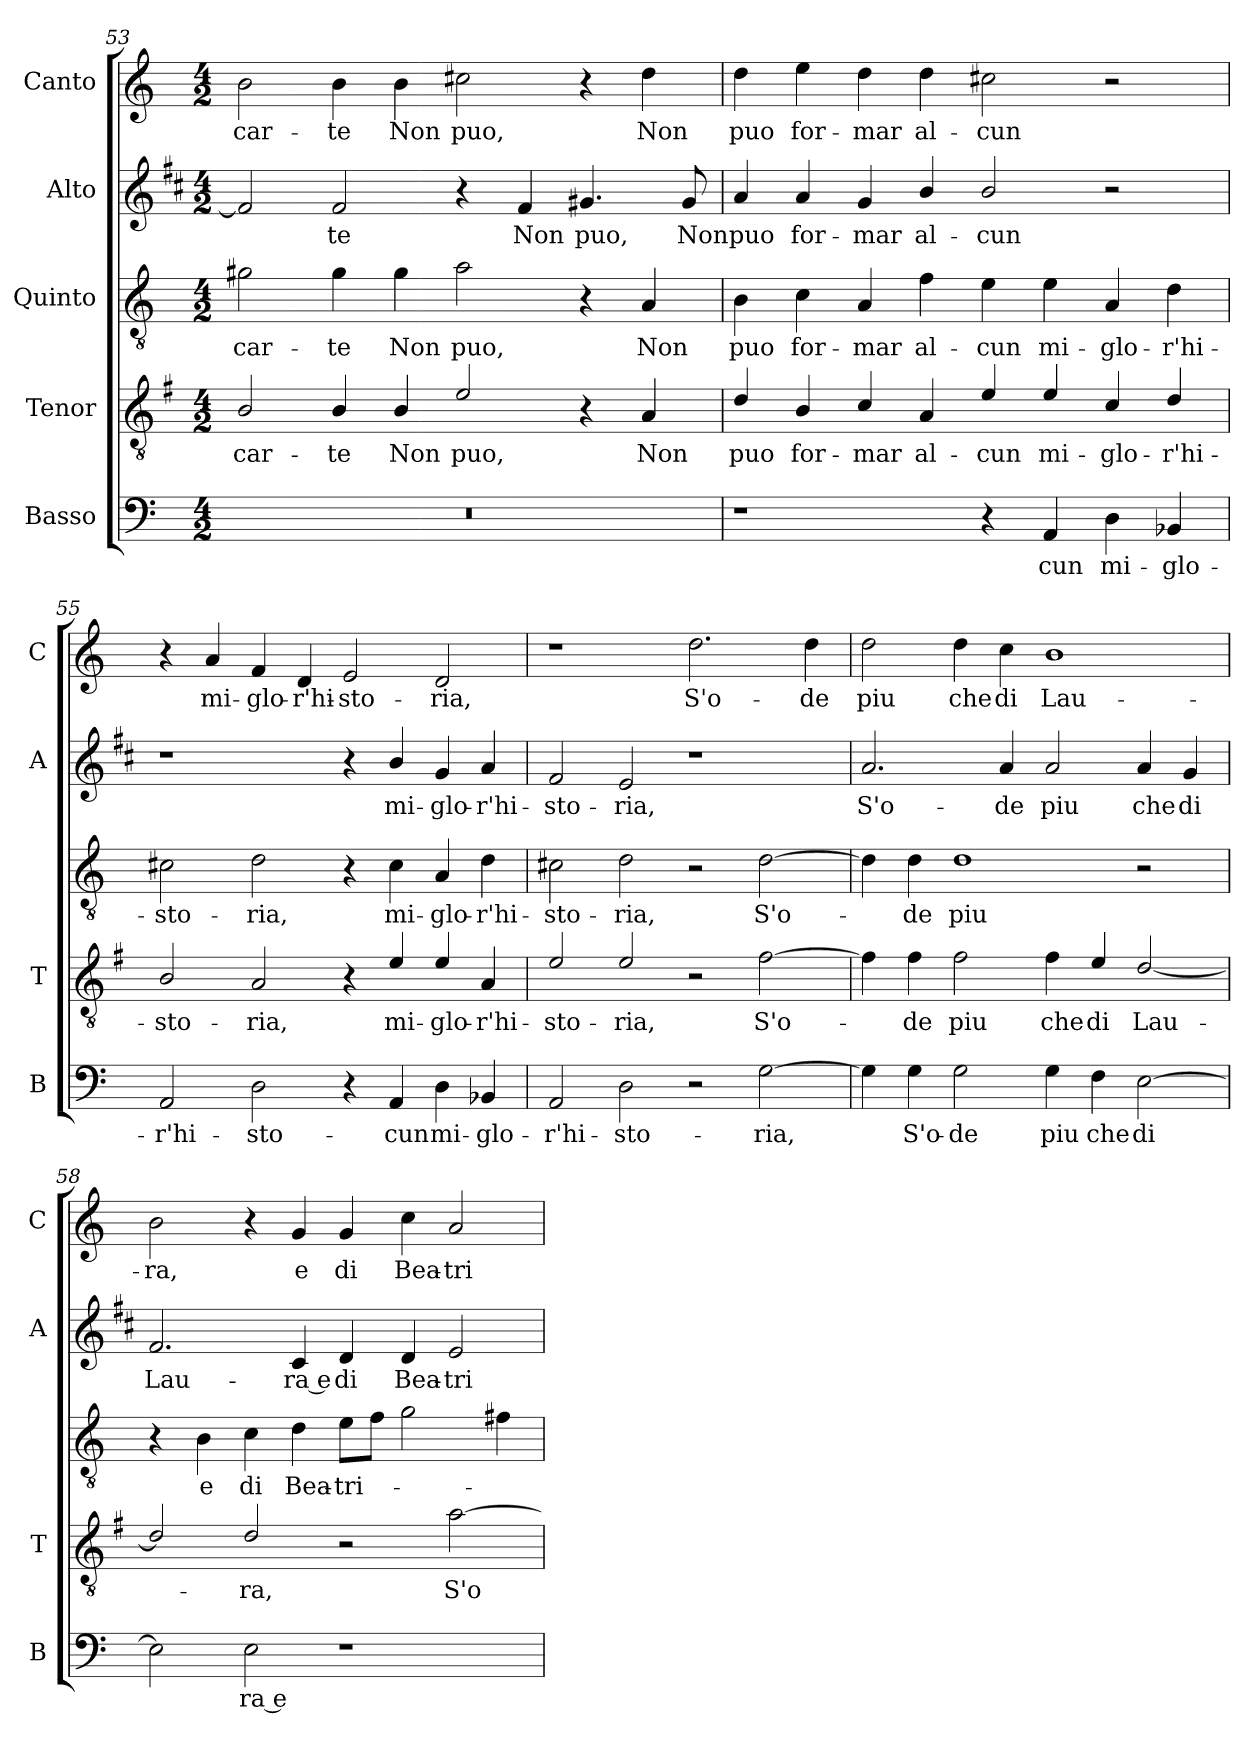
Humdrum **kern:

**kern	**text	**kern	**text	**kern	**text	**kern	**text	**kern	**text
*part5	*part5	*part4	*part4	*part3	*part3	*part2	*part2	*part1	*part1
*staff5	*staff5	*staff4	*staff4	*staff3	*staff3	*staff2	*staff2	*staff1	*staff1
*I"Basso	*	*I"Tenor	*	*I"Quinto	*	*I"Alto	*	*I"Canto	*
*I'B	*	*I'T	*	*	*	*I'A	*	*I'C	*
*clefF4	*	*clefGv2	*	*clefGv2	*	*clefG2	*	*clefG2	*
*	*	*ITrd4c7	*	*	*	*ITrd1c2	*	*	*
*k[]	*	*k[]	*	*k[]	*	*k[]	*	*k[]	*
*C:	*	*C:	*	*C:	*	*C:	*	*C:	*
*M4/2	*	*M4/2	*	*M4/2	*	*M4/2	*	*M4/2	*
=53	=53	=53	=53	=53	=53	=53	=53	=53	=53
!	!	!	!LO:LY:b	!	!LO:LY:b	!	!	!	!LO:LY:b
0r	.	2E/	car-	2g#X\	car-	2e/]	.	2b\	car-
!	!	!	!LO:LY:b	!	!LO:LY:b	!	!LO:LY:b	!	!LO:LY:b
.	.	4E/	-te	4g#\	-te	2e/	-te	4b\	-te
!	!	!	!LO:LY:b	!	!LO:LY:b	!	!	!	!LO:LY:b
.	.	4E/	Non	4g#\	Non	.	.	4b\	Non
!	!	!	!LO:LY:b	!	!LO:LY:b	!	!	!	!LO:LY:b
.	.	2A/	puo,	2a\	puo,	4r	.	2cc#X\	puo,
!	!	!	!	!	!	!	!LO:LY:b	!	!
.	.	.	.	.	.	4e/	Non	.	.
!	!	!	!	!	!	!	!LO:LY:b	!	!
.	.	4r	.	4r	.	4.f#X/	puo,	4r	.
!	!	!	!LO:LY:b	!	!LO:LY:b	!	!	!	!LO:LY:b
.	.	4D/	Non	4A/	Non	.	.	4dd\	Non
!	!	!	!	!	!	!	!LO:LY:b	!	!
.	.	.	.	.	.	8f#/	Non	.	.
=54	=54	=54	=54	=54	=54	=54	=54	=54	=54
!	!	!	!LO:LY:b	!	!LO:LY:b	!	!LO:LY:b	!	!LO:LY:b
1r	.	4G/	puo	4B\	puo	4g/	puo	4dd\	puo
!	!	!	!LO:LY:b	!	!LO:LY:b	!	!LO:LY:b	!	!LO:LY:b
.	.	4E/	for-	4c\	for-	4g/	for-	4ee\	for-
!	!	!	!LO:LY:b	!	!LO:LY:b	!	!LO:LY:b	!	!LO:LY:b
.	.	4F/	-mar	4A/	-mar	4f/	-mar	4dd\	-mar
!	!	!	!LO:LY:b	!	!LO:LY:b	!	!LO:LY:b	!	!LO:LY:b
.	.	4D/	al-	4f\	al-	4a/	al-	4dd\	al-
!	!	!	!LO:LY:b	!	!LO:LY:b	!	!LO:LY:b	!	!LO:LY:b
4r	.	4A/	-cun	4e\	-cun	2a/	-cun	2cc#X\	-cun
!	!LO:LY:b	!	!LO:LY:b	!	!LO:LY:b	!	!	!	!
4AA/	cun	4A/	mi-	4e\	mi-	.	.	.	.
!	!LO:LY:b	!	!LO:LY:b	!	!LO:LY:b	!	!	!	!
4D\	mi-	4F/	-glo-	4A/	-glo-	2r	.	2r	.
!	!LO:LY:b	!	!LO:LY:b	!	!LO:LY:b	!	!	!	!
4BB-X/	-glo-	4G/	-r'hi-	4d\	-r'hi-	.	.	.	.
!!LO:LB:g=z
=55	=55	=55	=55	=55	=55	=55	=55	=55	=55
!	!LO:LY:b	!	!LO:LY:b	!	!LO:LY:b	!	!	!	!
2AA/	-r'hi-	2E/	-sto-	2c#X\	-sto-	1r	.	4r	.
!	!	!	!	!	!	!	!	!	!LO:LY:b
.	.	.	.	.	.	.	.	4a/	mi-
!	!LO:LY:b	!	!LO:LY:b	!	!LO:LY:b	!	!	!	!LO:LY:b
2D\	-sto-	2D/	-ria,	2d\	-ria,	.	.	4f/	-glo-
!	!	!	!	!	!	!	!	!	!LO:LY:b
.	.	.	.	.	.	.	.	4d/	-r'hi-
!	!	!	!	!	!	!	!	!	!LO:LY:b
4r	.	4r	.	4r	.	4r	.	2e/	-sto-
!	!LO:LY:b	!	!LO:LY:b	!	!LO:LY:b	!	!LO:LY:b	!	!
4AA/	-cun	4A/	mi-	4c#\	mi-	4a/	mi-	.	.
!	!LO:LY:b	!	!LO:LY:b	!	!LO:LY:b	!	!LO:LY:b	!	!LO:LY:b
4D\	mi-	4A/	-glo-	4A/	-glo-	4f/	-glo-	2d/	-ria,
!	!LO:LY:b	!	!LO:LY:b	!	!LO:LY:b	!	!LO:LY:b	!	!
4BB-X/	-glo-	4D/	-r'hi-	4d\	-r'hi-	4g/	-r'hi-	.	.
=56	=56	=56	=56	=56	=56	=56	=56	=56	=56
!	!LO:LY:b	!	!LO:LY:b	!	!LO:LY:b	!	!LO:LY:b	!	!
2AA/	-r'hi-	2A/	-sto-	2c#X\	-sto-	2e/	-sto-	1r	.
!	!LO:LY:b	!	!LO:LY:b	!	!LO:LY:b	!	!LO:LY:b	!	!
2D\	-sto-	2A/	-ria,	2d\	-ria,	2d/	-ria,	.	.
!	!	!	!	!	!	!	!	!	!LO:LY:b
2r	.	2r	.	2r	.	1r	.	2.dd\	S'o-
!	!LO:LY:b	!	!LO:LY:b	!	!LO:LY:b	!	!	!	!
[2G\	-ria,	[2B\	S'o-	[2d\	S'o-	.	.	.	.
!	!	!	!	!	!	!	!	!	!LO:LY:b
.	.	.	.	.	.	.	.	4dd\	-de
=57	=57	=57	=57	=57	=57	=57	=57	=57	=57
!	!	!	!	!	!	!	!LO:LY:b	!	!LO:LY:b
4G\]	.	4B\]	.	4d\]	.	2.g/	S'o-	2dd\	piu
!	!LO:LY:b	!	!LO:LY:b	!	!LO:LY:b	!	!	!	!
4G\	S'o-	4B\	-de	4d\	-de	.	.	.	.
!	!LO:LY:b	!	!LO:LY:b	!	!LO:LY:b	!	!	!	!LO:LY:b
2G\	-de	2B\	piu	1d	piu	.	.	4dd\	che
!	!	!	!	!	!	!	!LO:LY:b	!	!LO:LY:b
.	.	.	.	.	.	4g/	-de	4cc\	di
!	!LO:LY:b	!	!LO:LY:b	!	!	!	!LO:LY:b	!	!LO:LY:b
4G\	piu	4B\	che	.	.	2g/	piu	1b	Lau-
!	!LO:LY:b	!	!LO:LY:b	!	!	!	!	!	!
4F\	che	4A/	di	.	.	.	.	.	.
!	!LO:LY:b	!	!LO:LY:b	!	!	!	!LO:LY:b	!	!
[2E\	di	[2G/	Lau-	2r	.	4g/	che	.	.
!	!	!	!	!	!	!	!LO:LY:b	!	!
.	.	.	.	.	.	4f/	di	.	.
=58	=58	=58	=58	=58	=58	=58	=58	=58	=58
!	!	!	!	!	!	!	!LO:LY:b	!	!LO:LY:b
2E\]	.	2G/]	.	4r	.	2.e/	Lau-	2b\	-ra,
!	!	!	!	!	!LO:LY:b	!	!	!	!
.	.	.	.	4B\	e	.	.	.	.
!	!LO:LY:b	!	!LO:LY:b	!	!LO:LY:b	!	!	!	!
2E\	ra e	2G/	-ra,	4c\	di	.	.	4r	.
!	!	!	!	!	!LO:LY:b	!	!LO:LY:b	!	!LO:LY:b
.	.	.	.	4d\	Bea-	4B/	-ra e	4g/	e
!	!	!	!	!	!LO:LY:b	!	!LO:LY:b	!	!LO:LY:b
1r	.	2r	.	8e\L	-tri-	4c/	di	4g/	di
.	.	.	.	8f\J	.	.	.	.	.
!	!	!	!	!	!	!	!LO:LY:b	!	!LO:LY:b
.	.	.	.	2g\	.	4c/	Bea-	4cc\	Bea-
!	!	!	!LO:LY:b	!	!	!	!LO:LY:b	!	!LO:LY:b
.	.	[2d\	S'o-	.	.	2d/	-tri-	2a/	-tri-
.	.	.	.	4f#X\	.	.	.	.	.
=	=	=	=	=	=	=	=	=	=
*-	*-	*-	*-	*-	*-	*-	*-	*-	*-
